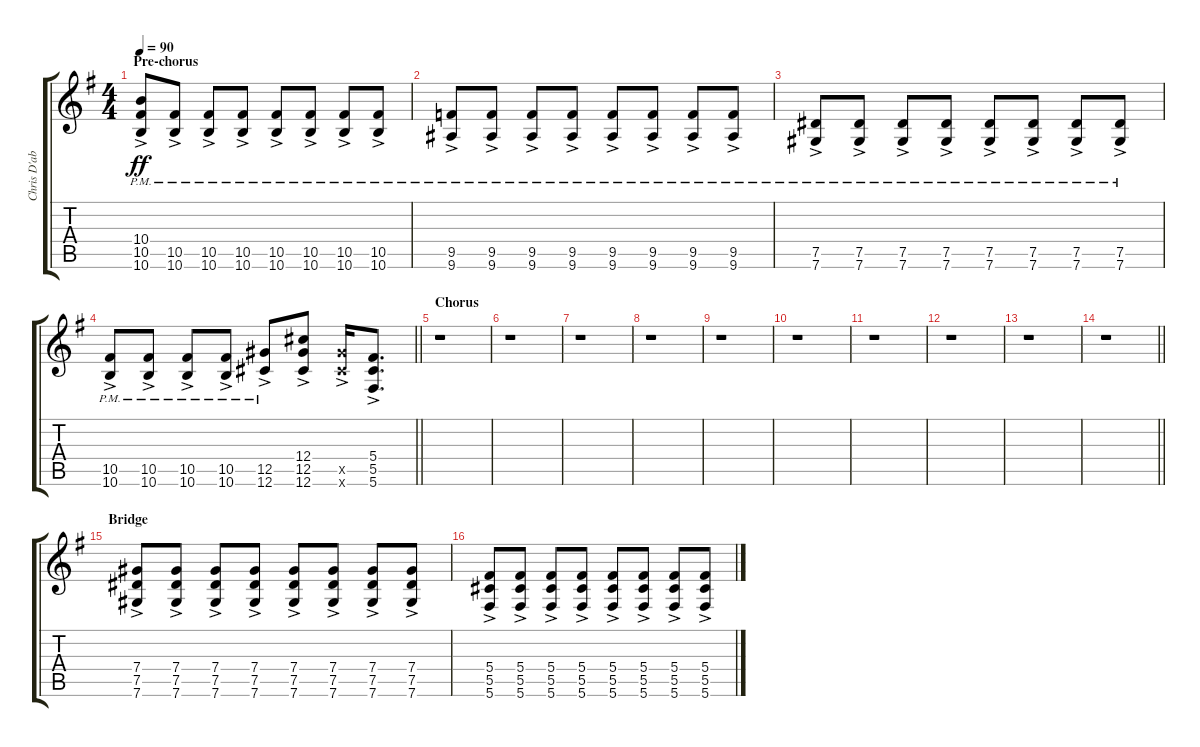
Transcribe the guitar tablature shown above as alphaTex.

\track ("Chris D'abaldo (Rhythm Guitar)" "Chris D'ab") {instrument distortionguitar}
\staff {score tabs}
\tuning (Eb4 Bb3 Gb3 Db3 Ab2 Db2) {hide}
\ts (4 4)
\section ("" "Pre-chorus")
\tempo 90
\clef g2
\ks g
(10.4{ac pm} 10.5{ac pm} 10.6{ac pm}).8{dy ff} (10.5{ac pm} 10.6{ac pm}).8 (10.5{ac pm} 10.6{ac pm}).8 (10.5{ac pm} 10.6{ac pm}).8 (10.5{ac pm} 10.6{ac pm}).8 (10.5{ac pm} 10.6{ac pm}).8 (10.5{ac pm} 10.6{ac pm}).8 (10.5{ac pm} 10.6{ac pm}).8 |
(9.5{ac pm} 9.6{ac pm}).8 (9.5{ac pm} 9.6{ac pm}).8 (9.5{ac pm} 9.6{ac pm}).8 (9.5{ac pm} 9.6{ac pm}).8 (9.5{ac pm} 9.6{ac pm}).8 (9.5{ac pm} 9.6{ac pm}).8 (9.5{ac pm} 9.6{ac pm}).8 (9.5{ac pm} 9.6{ac pm}).8 |
(7.5{ac pm} 7.6{ac pm}).8 (7.5{ac pm} 7.6{ac pm}).8 (7.5{ac pm} 7.6{ac pm}).8 (7.5{ac pm} 7.6{ac pm}).8 (7.5{ac pm} 7.6{ac pm}).8 (7.5{ac pm} 7.6{ac pm}).8 (7.5{ac pm} 7.6{ac pm}).8 (7.5{ac pm} 7.6{ac pm}).8 |
\barLineRight lightlight
(10.5{ac pm} 10.6{ac pm}).8 (10.5{ac pm} 10.6{ac pm}).8 (10.5{ac pm} 10.6{ac pm}).8 (10.5{ac pm} 10.6{ac pm}).8 (12.5{ac pm} 12.6{ac pm}).8 (12.4{ac} 12.5{ac} 12.6{ac}).8 (12.5{ac x} 12.6{ac x}).16 (5.4{ac} 5.5{ac} 5.6{ac}).8{d} |
\section ("" "Chorus")
r.1 |
r.1 |
r.1 |
r.1 |
r.1 |
r.1 |
r.1 |
r.1 |
r.1 |
\barLineRight lightlight
r.1 |
\section ("" "Bridge")
(7.4{ac} 7.5{ac} 7.6{ac}).8 (7.4{ac} 7.5{ac} 7.6{ac}).8 (7.4{ac} 7.5{ac} 7.6{ac}).8 (7.4{ac} 7.5{ac} 7.6{ac}).8 (7.4{ac} 7.5{ac} 7.6{ac}).8 (7.4{ac} 7.5{ac} 7.6{ac}).8 (7.4{ac} 7.5{ac} 7.6{ac}).8 (7.4{ac} 7.5{ac} 7.6{ac}).8 |
(5.4{ac} 5.5{ac} 5.6{ac}).8 (5.4{ac} 5.5{ac} 5.6{ac}).8 (5.4{ac} 5.5{ac} 5.6{ac}).8 (5.4{ac} 5.5{ac} 5.6{ac}).8 (5.4{ac} 5.5{ac} 5.6{ac}).8 (5.4{ac} 5.5{ac} 5.6{ac}).8 (5.4{ac} 5.5{ac} 5.6{ac}).8 (5.4{ac} 5.5{ac} 5.6{ac}).8
